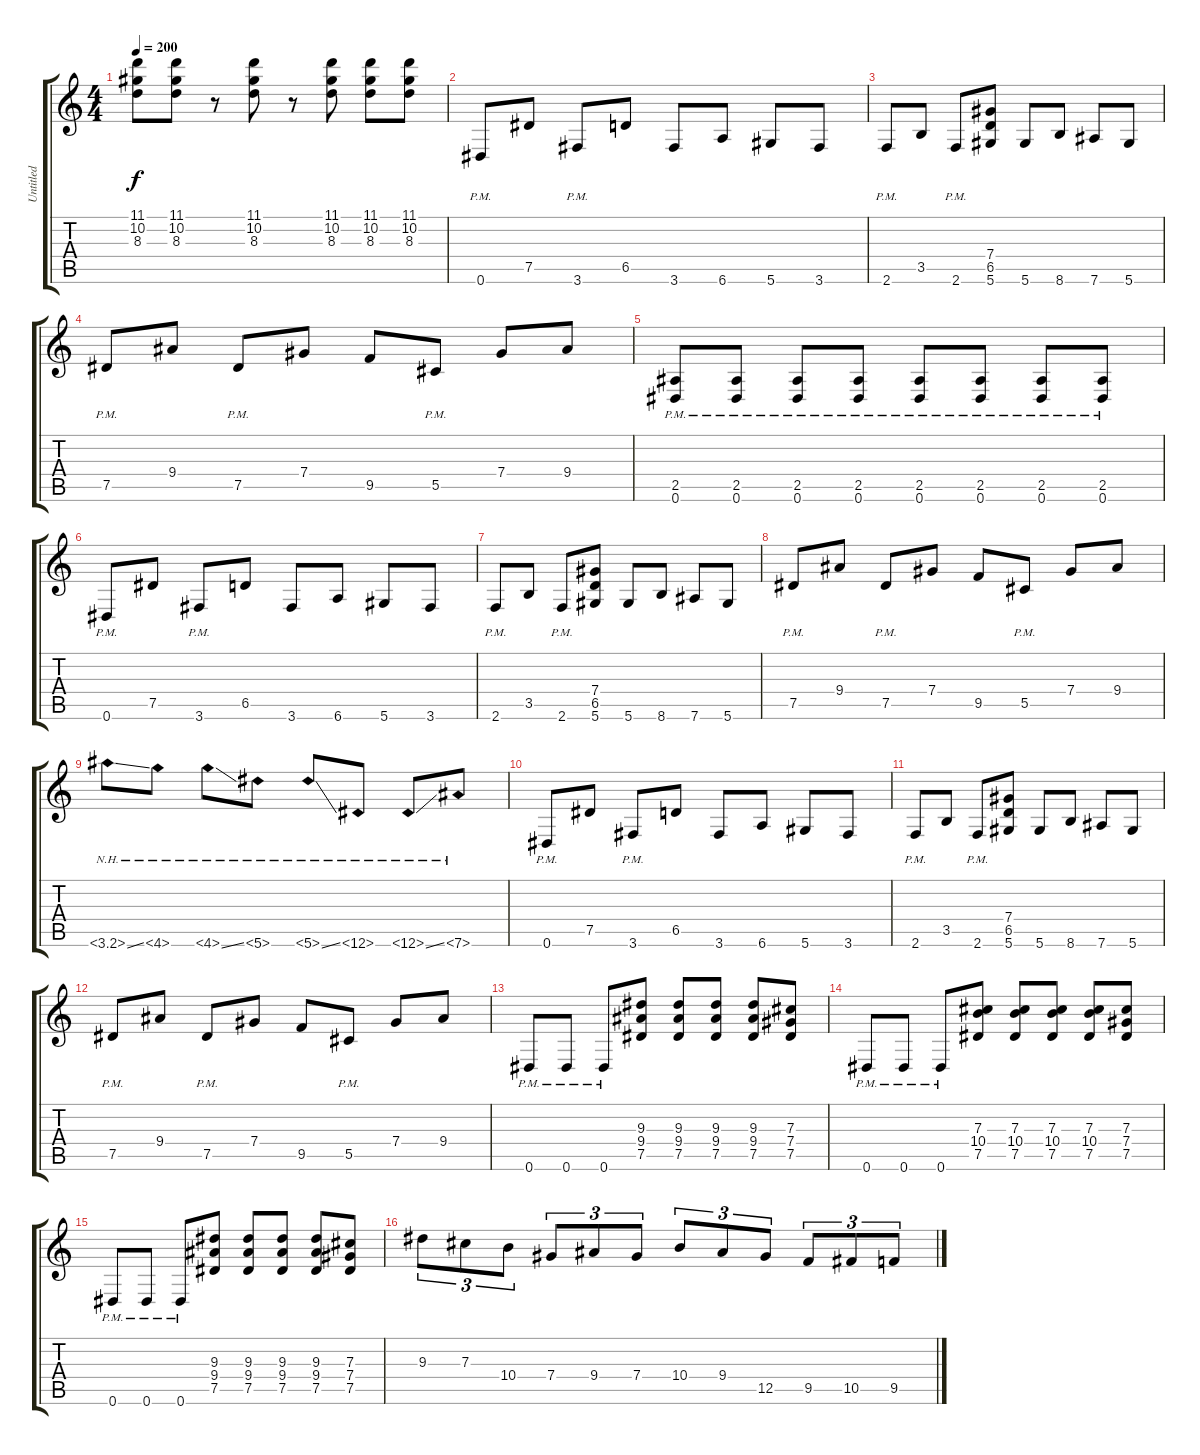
\track ("Untitled" "Untitled") {instrument distortionguitar}
\staff {score tabs}
\tuning (Eb4 Bb3 Gb3 Db3 Ab2 Eb2) {hide}
\ts (4 4)
\tempo 200
\clef g2
\ks c
(11.1 10.2 8.3).8{dy f} (11.1 10.2 8.3).8 r.8 (11.1 10.2 8.3).8 r.8 (11.1 10.2 8.3).8 (11.1 10.2 8.3).8 (11.1 10.2 8.3).8 |
0.6{pm}.8 7.5.8 3.6{pm}.8 6.5.8 3.6.8 6.6.8 5.6.8 3.6.8 |
2.6{pm}.8 3.5.8 2.6{pm}.8 (7.4 6.5 5.6).8 5.6.8 8.6.8 7.6.8 5.6.8 |
7.5{pm}.8 9.4.8 7.5{pm}.8 7.4.8 9.5.8 5.5{pm}.8 7.4.8 9.4.8 |
(2.5{pm} 0.6{pm}).8 (2.5{pm} 0.6{pm}).8 (2.5{pm} 0.6{pm}).8 (2.5{pm} 0.6{pm}).8 (2.5{pm} 0.6{pm}).8 (2.5{pm} 0.6{pm}).8 (2.5{pm} 0.6{pm}).8 (2.5{pm} 0.6{pm}).8 |
0.6{pm}.8 7.5.8 3.6{pm}.8 6.5.8 3.6.8 6.6.8 5.6.8 3.6.8 |
2.6{pm}.8 3.5.8 2.6{pm}.8 (7.4 6.5 5.6).8 5.6.8 8.6.8 7.6.8 5.6.8 |
7.5{pm}.8 9.4.8 7.5{pm}.8 7.4.8 9.5.8 5.5{pm}.8 7.4.8 9.4.8 |
3.6{nh ss}.8 4.6{nh}.8 4.6{nh ss}.8 5.6{nh}.8 5.6{nh ss}.8 6.6{nh}.8 6.6{nh ss}.8 7.6{nh}.8 |
0.6{pm}.8 7.5.8 3.6{pm}.8 6.5.8 3.6.8 6.6.8 5.6.8 3.6.8 |
2.6{pm}.8 3.5.8 2.6{pm}.8 (7.4 6.5 5.6).8 5.6.8 8.6.8 7.6.8 5.6.8 |
7.5{pm}.8 9.4.8 7.5{pm}.8 7.4.8 9.5.8 5.5{pm}.8 7.4.8 9.4.8 |
0.6{pm}.8 0.6{pm}.8 0.6{pm}.8 (9.3 9.4 7.5).8 (9.3 9.4 7.5).8 (9.3 9.4 7.5).8 (9.3 9.4 7.5).8 (7.3 7.4 7.5).8 |
0.6{pm}.8 0.6{pm}.8 0.6{pm}.8 (7.3 10.4 7.5).8 (7.3 10.4 7.5).8 (7.3 10.4 7.5).8 (7.3 10.4 7.5).8 (7.3 7.4 7.5).8 |
0.6{pm}.8 0.6{pm}.8 0.6{pm}.8 (9.3 9.4 7.5).8 (9.3 9.4 7.5).8 (9.3 9.4 7.5).8 (9.3 9.4 7.5).8 (7.3 7.4 7.5).8 |
9.3.8{tu (3 2)} 7.3.8{tu (3 2)} 10.4.8{tu (3 2)} 7.4.8{tu (3 2)} 9.4.8{tu (3 2)} 7.4.8{tu (3 2)} 10.4.8{tu (3 2)} 9.4.8{tu (3 2)} 12.5.8{tu (3 2)} 9.5.8{tu (3 2)} 10.5.8{tu (3 2)} 9.5.8{tu (3 2)}
